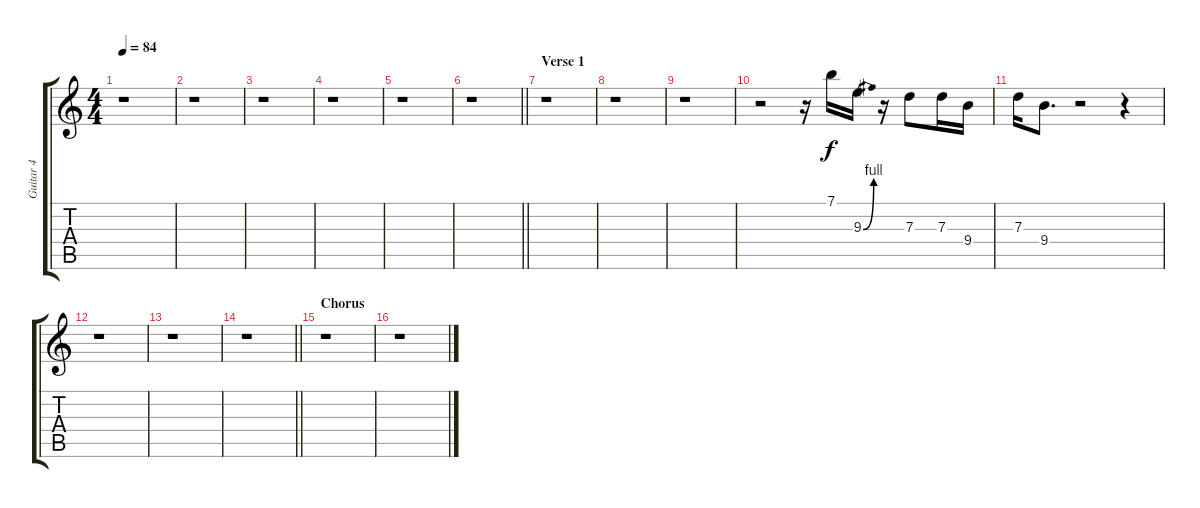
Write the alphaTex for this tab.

\track ("Guitar 4" "Guitar 4") {instrument acousticguitarsteel}
\staff {score tabs}
\tuning (E4 B3 G3 D3 A2 E2) {hide}
\ts (4 4)
\tempo 84
\clef g2
\ks c
r.1{dy f} |
r.1 |
r.1 |
r.1 |
r.1 |
\barLineRight lightlight
r.1 |
\section ("" "Verse 1")
r.1 |
r.1 |
r.1 |
r.2 r.16 7.1.16 9.3{be (bend 0 0 60 4)}.16 r.16 7.3.8 7.3.16 9.4.16 |
7.3.16 9.4.8{d} r.2 r.4 |
r.1 |
r.1 |
\barLineRight lightlight
r.1 |
\section ("" "Chorus")
r.1 |
r.1
